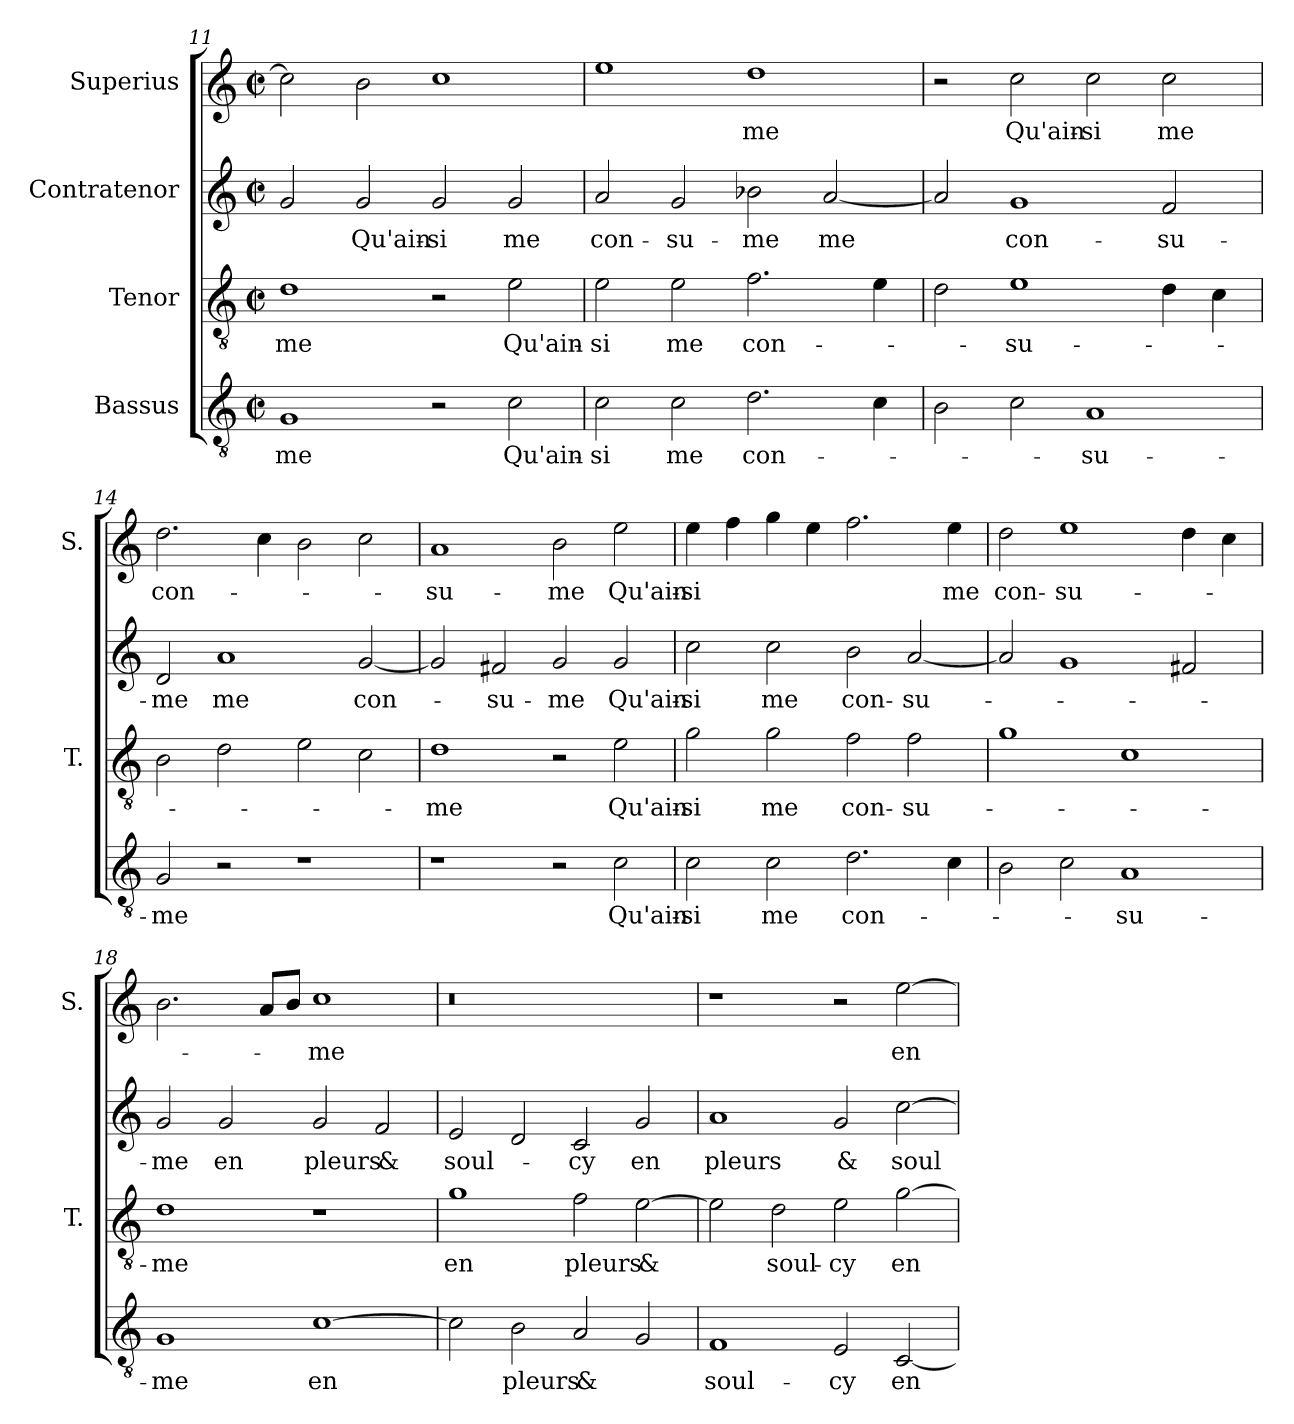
**kern	**text	**kern	**text	**kern	**text	**kern	**text
*part4	*part4	*part3	*part3	*part2	*part2	*part1	*part1
*staff4	*staff4	*staff3	*staff3	*staff2	*staff2	*staff1	*staff1
*I"Bassus	*	*I"Tenor	*	*I"Contratenor	*	*I"Superius	*
*	*	*I'T.	*	*	*	*I'S.	*
*clefGv2	*	*clefGv2	*	*clefG2	*	*clefG2	*
*k[]	*	*k[]	*	*k[]	*	*k[]	*
*C:	*	*C:	*	*C:	*	*C:	*
*M2/2	*	*M2/2	*	*M2/2	*	*M2/2	*
*met(c|)	*	*met(c|)	*	*met(c|)	*	*met(c|)	*
=11	=11	=11	=11	=11	=11	=11	=11
1G/	-me	1d\	-me	2g/	.	2cc\]	.
.	.	.	.	2g/	Qu'ain-	2b\	.
2r	.	2r	.	2g/	-si	1cc\	.
2c\	Qu'ain-	2e\	Qu'ain-	2g/	me	.	.
=12	=12	=12	=12	=12	=12	=12	=12
2c\	-si	2e\	-si	2a/	con-	1ee\	.
2c\	me	2e\	me	2g/	-su-	.	.
2.d\	con-	2.f\	con-	2b-X\	-me	1dd\	-me
.	.	.	.	[2a/	me	.	.
4c\	.	4e\	.	.	.	.	.
!!LO:LB:g=z
=13	=13	=13	=13	=13	=13	=13	=13
2B\	.	2d\	.	2a/]	.	2r	.
2c\	.	1e\	-su-	1g/	con-	2cc\	Qu'ain-
1A/	-su-	.	.	.	.	2cc\	-si
.	.	4d\	.	2f/	-su-	2cc\	me
.	.	4c\	.	.	.	.	.
=14	=14	=14	=14	=14	=14	=14	=14
2G/	-me	2B\	.	2d/	-me	2.dd\	con-
2r	.	2d\	.	1a/	me	.	.
.	.	.	.	.	.	4cc\	.
1r	.	2e\	.	.	.	2b\	.
.	.	2c\	.	[2g/	con-	2cc\	.
=15	=15	=15	=15	=15	=15	=15	=15
1r	.	1d\	-me	2g/]	.	1a/	-su-
.	.	.	.	2f#X/	-su-	.	.
2r	.	2r	.	2g/	-me	2b\	-me
2c\	Qu'ain-	2e\	Qu'ain-	2g/	Qu'ain-	2ee\	Qu'ain-
=16	=16	=16	=16	=16	=16	=16	=16
2c\	-si	2g\	-si	2cc\	-si	4ee\	-si
.	.	.	.	.	.	4ff\	.
2c\	me	2g\	me	2cc\	me	4gg\	.
.	.	.	.	.	.	4ee\	.
2.d\	con-	2f\	con-	2b\	con-	2.ff\	.
.	.	2f\	-su-	[2a/	-su-	.	.
4c\	.	.	.	.	.	4ee\	me
=17	=17	=17	=17	=17	=17	=17	=17
2B\	.	1g\	.	2a/]	.	2dd\	con-
2c\	.	.	.	1g/	.	1ee\	-su-
1A/	-su-	1c\	.	.	.	.	.
.	.	.	.	2f#X/	.	4dd\	.
.	.	.	.	.	.	4cc\	.
!!LO:PB:g=z
=18	=18	=18	=18	=18	=18	=18	=18
1G/	-me	1d\	-me	2g/	-me	2.b\	.
.	.	.	.	2g/	en	.	.
.	.	.	.	.	.	8a/L	.
.	.	.	.	.	.	8b/J	.
[1c\	en	1r	.	2g/	pleurs	1cc\	-me
.	.	.	.	2f/	&	.	.
=19	=19	=19	=19	=19	=19	=19	=19
!	!	!	!	!	!	!LO:N:vis=0	!
2c\]	.	1g\	en	2e/	soul-	1r	.
2B\	pleurs	.	.	2d/	.	.	.
2A/	&	2f\	pleurs	2c/	-cy	1ryy	.
2G/	.	[2e\	&	2g/	en	.	.
=20	=20	=20	=20	=20	=20	=20	=20
1F/	soul-	2e\]	.	1a/	pleurs	1r	.
.	.	2d\	soul-	.	.	.	.
2E/	-cy	2e\	-cy	2g/	&	2r	.
[2C/	en	[2g\	en	[2cc\	soul-	[2ee\	en
=	=	=	=	=	=	=	=
*-	*-	*-	*-	*-	*-	*-	*-
